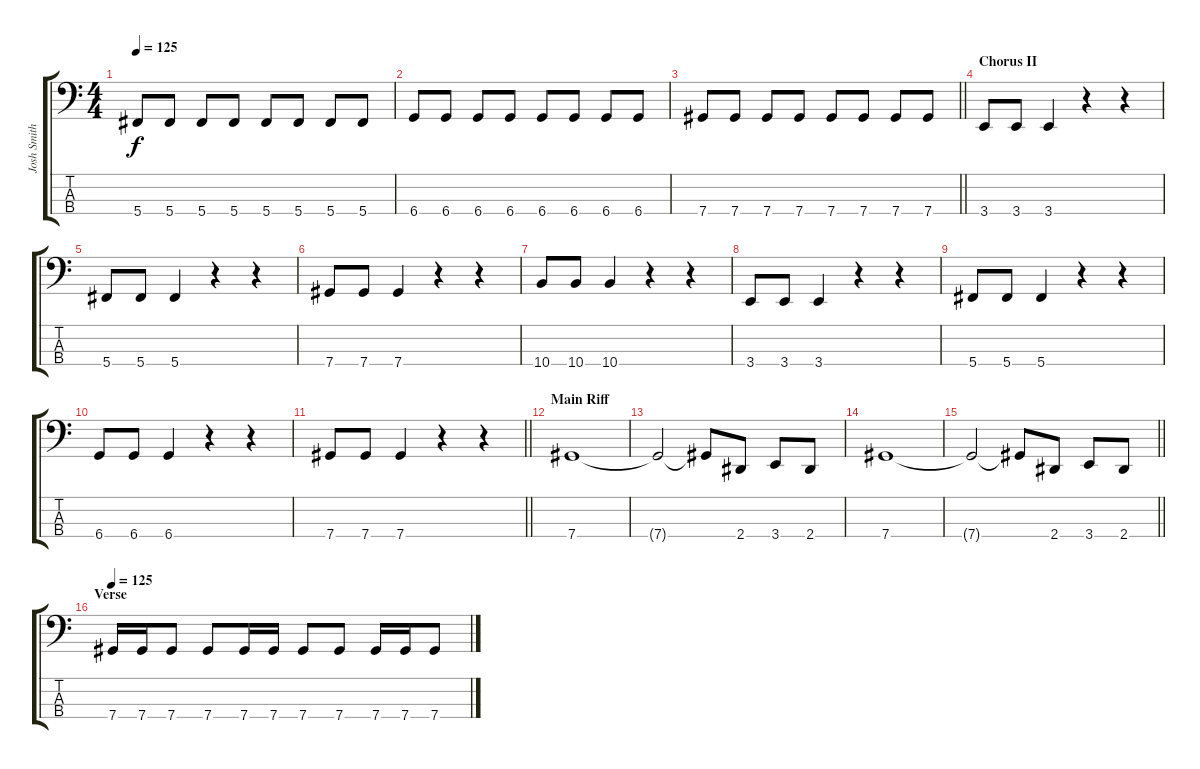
\track ("Josh Smith" "Josh Smith") {instrument electricbassfinger}
\staff {score tabs}
\tuning (Gb2 Db2 Ab1 Db1) {hide}
\ts (4 4)
\tempo 125
\clef f4
\ks c
5.4.8{dy f} 5.4.8 5.4.8 5.4.8 5.4.8 5.4.8 5.4.8 5.4.8 |
6.4.8 6.4.8 6.4.8 6.4.8 6.4.8 6.4.8 6.4.8 6.4.8 |
\barLineRight lightlight
7.4.8 7.4.8 7.4.8 7.4.8 7.4.8 7.4.8 7.4.8 7.4.8 |
\section ("" "Chorus II")
3.4.8 3.4.8 3.4.4 r.4 r.4 |
5.4.8 5.4.8 5.4.4 r.4 r.4 |
7.4.8 7.4.8 7.4.4 r.4 r.4 |
10.4.8 10.4.8 10.4.4 r.4 r.4 |
3.4.8 3.4.8 3.4.4 r.4 r.4 |
5.4.8 5.4.8 5.4.4 r.4 r.4 |
6.4.8 6.4.8 6.4.4 r.4 r.4 |
\barLineRight lightlight
7.4.8 7.4.8 7.4.4 r.4 r.4 |
\section ("" "Main Riff")
7.4.1 |
7.4{t}.2 7.4{t}.8 2.4.8 3.4.8 2.4.8 |
7.4.1 |
\barLineRight lightlight
7.4{t}.2 7.4{t}.8 2.4.8 3.4.8 2.4.8 |
\section ("" "Verse")
\tempo 125
7.4.16 7.4.16 7.4.8 7.4.8 7.4.16 7.4.16 7.4.8 7.4.8 7.4.16 7.4.16 7.4.8
